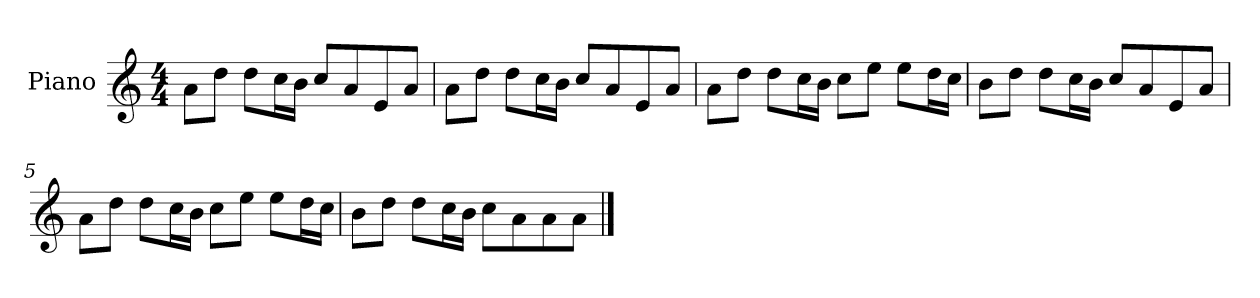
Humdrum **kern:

**kern
*part1
*staff1
*I"Piano
*I'P-no
*clefG2
*k[]
*M4/4
*MM90
=1
8a\L
8dd\J
8dd\L
16cc\L
16b\JJ
8cc/L
8a/
8e/
8a/J
=2
8a\L
8dd\J
8dd\L
16cc\L
16b\JJ
8cc/L
8a/
8e/
8a/J
=3
8a\L
8dd\J
8dd\L
16cc\L
16b\JJ
8cc\L
8ee\J
8ee\L
16dd\L
16cc\JJ
=4
8b\L
8dd\J
8dd\L
16cc\L
16b\JJ
8cc/L
8a/
8e/
8a/J
!!LO:LB:g=z
=5
8a\L
8dd\J
8dd\L
16cc\L
16b\JJ
8cc\L
8ee\J
8ee\L
16dd\L
16cc\JJ
=6
8b\L
8dd\J
8dd\L
16cc\L
16b\JJ
8cc\L
8a\
8a\
8a\J
==
*-
